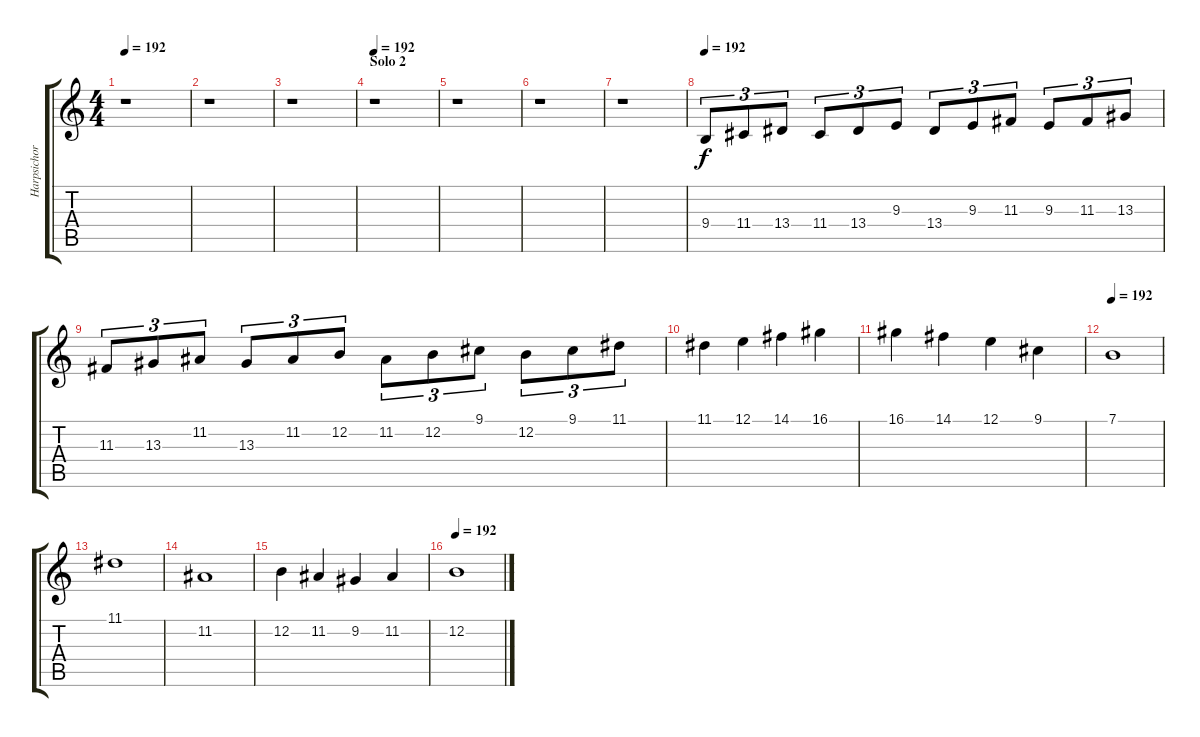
\track ("Harpsichord - Right" "Harpsichor") {instrument harpsichord}
\staff {score tabs}
\tuning (E4 B3 G3 D3 A2 E2) {hide}
\ts (4 4)
\tempo 192
\clef g2
\ks c
r.1{dy f} |
r.1 |
r.1 |
\section ("" "Solo 2")
\tempo 192
r.1 |
r.1 |
r.1 |
r.1 |
\section ("" "")
\tempo 192
9.4.8{tu (3 2)} 11.4.8{tu (3 2)} 13.4.8{tu (3 2)} 11.4.8{tu (3 2)} 13.4.8{tu (3 2)} 9.3.8{tu (3 2)} 13.4.8{tu (3 2)} 9.3.8{tu (3 2)} 11.3.8{tu (3 2)} 9.3.8{tu (3 2)} 11.3.8{tu (3 2)} 13.3.8{tu (3 2)} |
11.3.8{tu (3 2)} 13.3.8{tu (3 2)} 11.2.8{tu (3 2)} 13.3.8{tu (3 2)} 11.2.8{tu (3 2)} 12.2.8{tu (3 2)} 11.2.8{tu (3 2)} 12.2.8{tu (3 2)} 9.1.8{tu (3 2)} 12.2.8{tu (3 2)} 9.1.8{tu (3 2)} 11.1.8{tu (3 2)} |
11.1.4 12.1.4 14.1.4 16.1.4 |
16.1.4 14.1.4 12.1.4 9.1.4 |
\section ("" "")
\tempo 192
7.1.1{volume 16} |
11.1.1 |
11.2.1 |
12.2.4 11.2.4 9.2.4 11.2.4 |
\tempo 192
12.2.1
